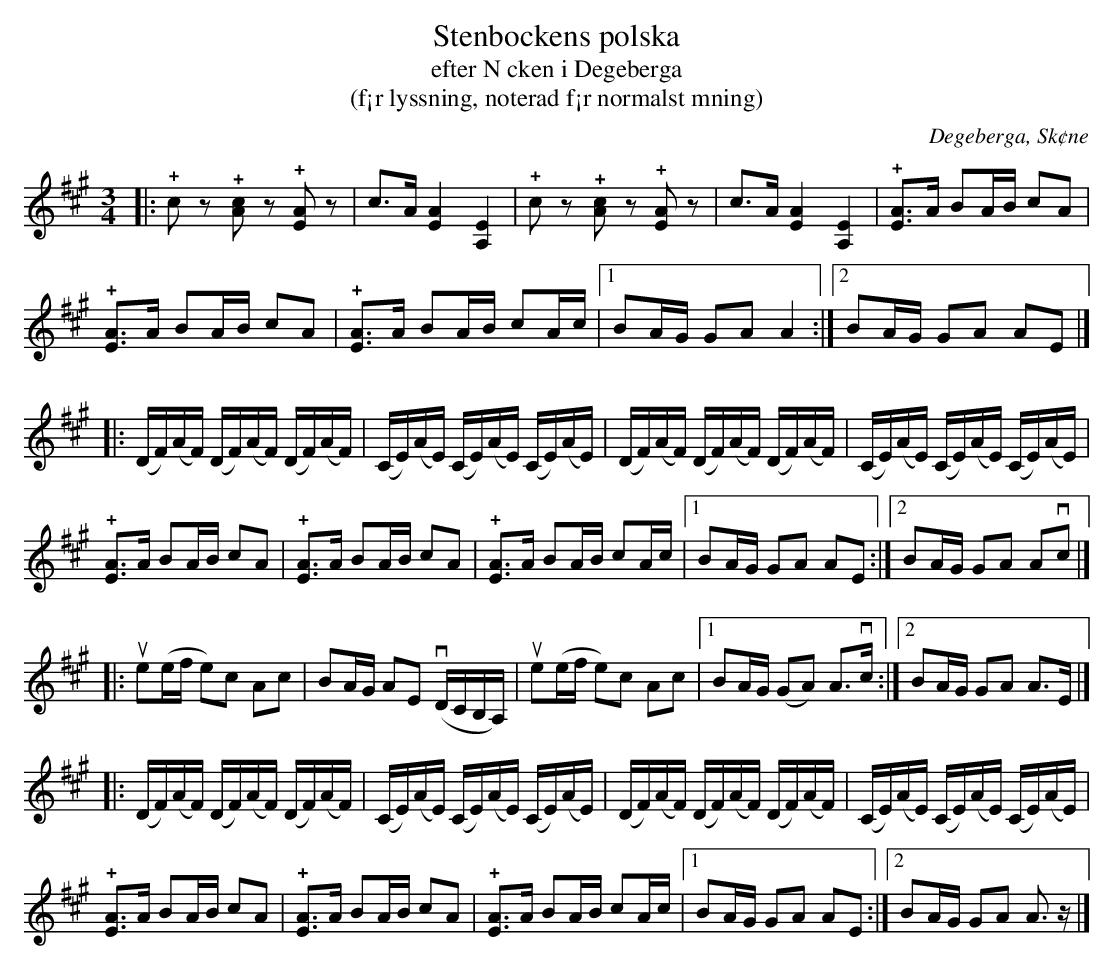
X:1
T:Stenbockens polska
T:efter N cken i Degeberga
T:(f¡r lyssning, noterad f¡r normalst mning)
O:Degeberga, Sk¢ne
M:3/4
L:1/4
Q:110
K:A
[L:1/8]|: !+!cz !+![Ac]z !+![EA]z | c>A [EA]2 [A,E]2 | !+!cz !+![Ac]z !+![EA]z | c>A [EA]2 [A,E]2 | !+![EA]>A BA/B/ cA |
 !+![EA]>A BA/B/ cA | !+![EA]>A BA/B/ cA/c/ |1 BA/G/ GA A2 :|2 BA/G/ GA AE |]
[L:1/16]|: (DF)(AF) (DF)(AF) (DF)(AF) | (CE)(AE) (CE)(AE) (CE)(AE) | (DF)(AF) (DF)(AF) (DF)(AF) | (CE)(AE) (CE)(AE) (CE)(AE) |
[L:1/8] !+![EA]>A BA/B/ cA | !+![EA]>A BA/B/ cA | !+![EA]>A BA/B/ cA/c/ |1 BA/G/ GA AE :|2 BA/G/ GA Avc |]
[L:1/8] |: ue(e/f/ e)c Ac | BA/G/ AE v(D/C/B,/A,/) | ue(e/f/ e)c Ac |1 BA/G/ (GA) A>vc :|2 BA/G/ GA A>E |]
[L:1/16]|: (DF)(AF) (DF)(AF) (DF)(AF) | (CE)(AE) (CE)(AE) (CE)(AE) | (DF)(AF) (DF)(AF) (DF)(AF) | (CE)(AE) (CE)(AE) (CE)(AE) |
[L:1/8] !+![EA]>A BA/B/ cA | !+![EA]>A BA/B/ cA | !+![EA]>A BA/B/ cA/c/ |1 BA/G/ GA AE :|2 BA/G/ GA A>z |]
